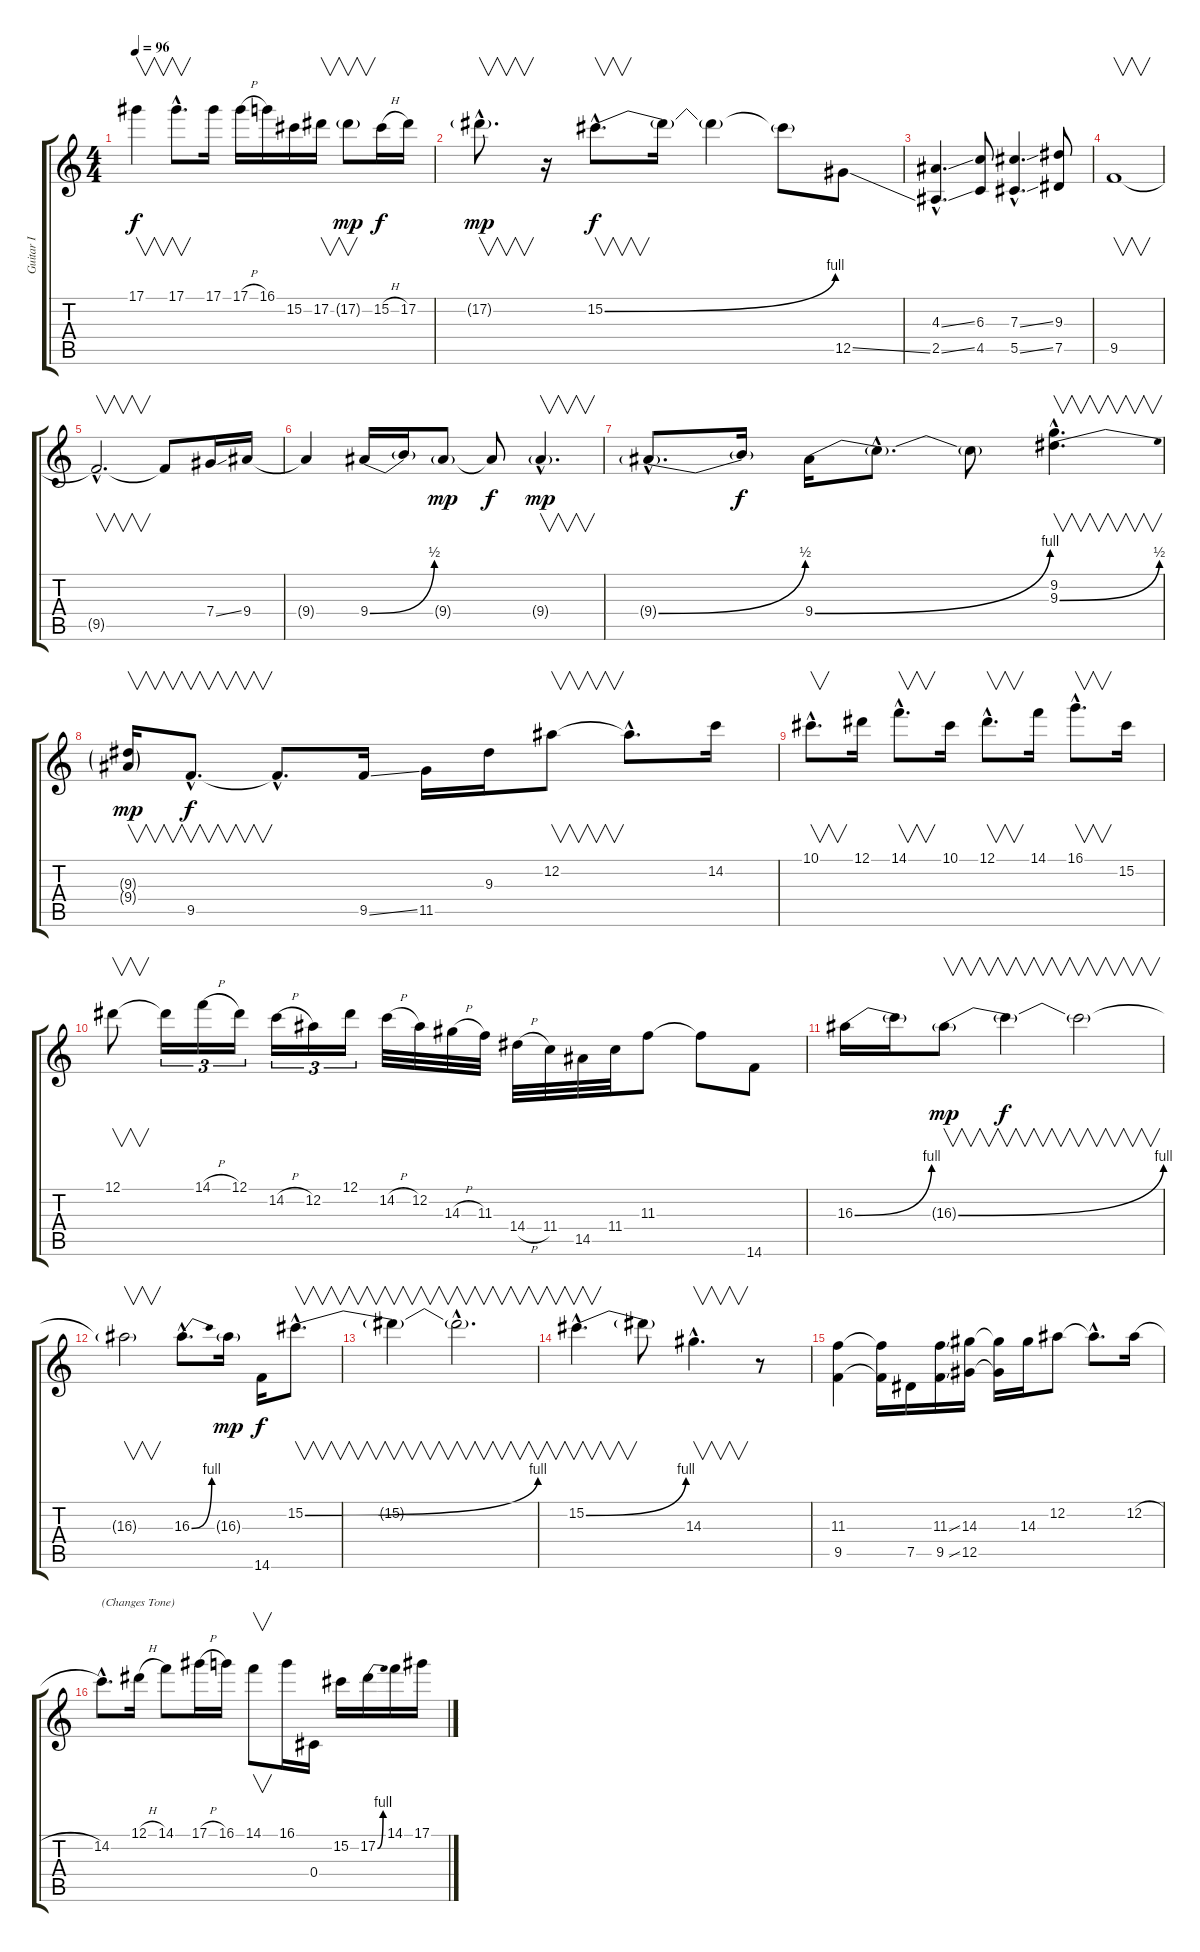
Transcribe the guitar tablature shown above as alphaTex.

\track ("Guitar I" "Guitar I") {instrument distortionguitar}
\staff {score tabs}
\tuning (Eb4 Bb3 Gb3 Db3 Ab2 Eb2) {hide}
\ts (4 4)
\tempo 96
\clef g2
\ks c
17.1.4{v dy f} 17.1{hac}.8{v d} 17.1.16 17.1{h}.16 16.1.16 15.2.16 17.2.16{v} 17.2{g}.8{v dy mp} 15.2{h}.16{dy f} 17.2.16 |
17.2{g hac}.8{v d dy mp} r.16 15.2{be (bend 0 0 60 4) hac}.8{v d dy f} 15.2{t}.16 15.2{t}.4 15.2{t}.8 12.5{ss}.8 |
(4.3{ss hac} 2.5{ss hac}).4{d} (6.3 4.5).8 (7.3{ss hac} 5.5{ss hac}).4{d} (9.3 7.5).8 |
9.5.1{v} |
9.5{hac t}.2{v d} 9.5{t}.8 7.4{ss}.16 9.4.16 |
9.4{t}.4 9.4{be (bend 0 0 60 2)}.16 9.4{t}.16 9.4{g}.8{dy mp} 9.4{t}.8{dy f} 9.4{g hac}.4{v d dy mp} |
9.4{be (bend 0 0 60 2) g hac}.8{d} 9.4{t}.16{dy f} 9.4{be (bend 0 0 60 4)}.16 9.4{hac t}.8{d} 9.4{t}.8 (9.2{hac} 9.3{be (bend 0 0 60 2) hac}).4{v d} |
(9.3{g} 9.4{g}).16{v dy mp} 9.5{hac}.8{v d dy f} 9.5{hac t}.8{d} 9.5{ss}.16 11.5.16 9.3.16 12.2.8{v} 12.2{hac t}.8{d} 14.2.16 |
10.1{hac}.8{v d} 12.1.16 14.1{hac}.8{v d} 10.1.16 12.1{hac}.8{v d} 14.1.16 16.1{hac}.8{v d} 15.2.16 |
12.1.8{v} 12.1{t}.16{tu (3 2)} 14.1{h}.16{tu (3 2)} 12.1.16{tu (3 2)} 14.2{h}.16{tu (3 2)} 12.2.16{tu (3 2)} 12.1.16{tu (3 2)} 14.2{h}.32 12.2.32 14.3{h}.32 11.3.32 14.4{h}.32 11.4.32 14.5.32 11.4.32 11.3.8 11.3{t}.8 14.6.8 |
16.3{be (bend 0 0 60 4)}.16 16.3{t}.16 16.3{be (bend 0 0 60 4) g}.8{v dy mp} 16.3{t}.4{v dy f} 16.3{t}.2{v} |
16.3{t}.2{v} 16.3{be (bend 0 0 60 4) hac}.8{d} 16.3{g}.16{dy mp} 14.6.16{dy f} 15.2{be (bend 0 0 60 4) hac}.8{v d} |
15.2{t}.4{v} 15.2{hac t}.2{v d} |
15.2{be (bend 0 0 60 4) hac}.4{v d} 15.2{t}.8 14.3{hac}.4{v d} r.8 |
(11.3 9.5).4 (11.3{t} 9.5{t}).16 7.5.16 (11.3{ss} 9.5{ss}).16 (14.3 12.5).16 (14.3{t} 12.5{t}).16 14.3.16 12.2.8 12.2{hac t}.8{d} 12.2{h}.16 |
14.2{hac}.8{d txt "(Changes Tone)" instrument overdrivenguitar} 12.1{h}.16 14.1.8 17.1{h}.16 16.1.16 14.1.8{v} 16.1.16 0.4.16 15.2.16 17.2{be (bend 0 0 60 4)}.16 14.1.16 17.1.16
